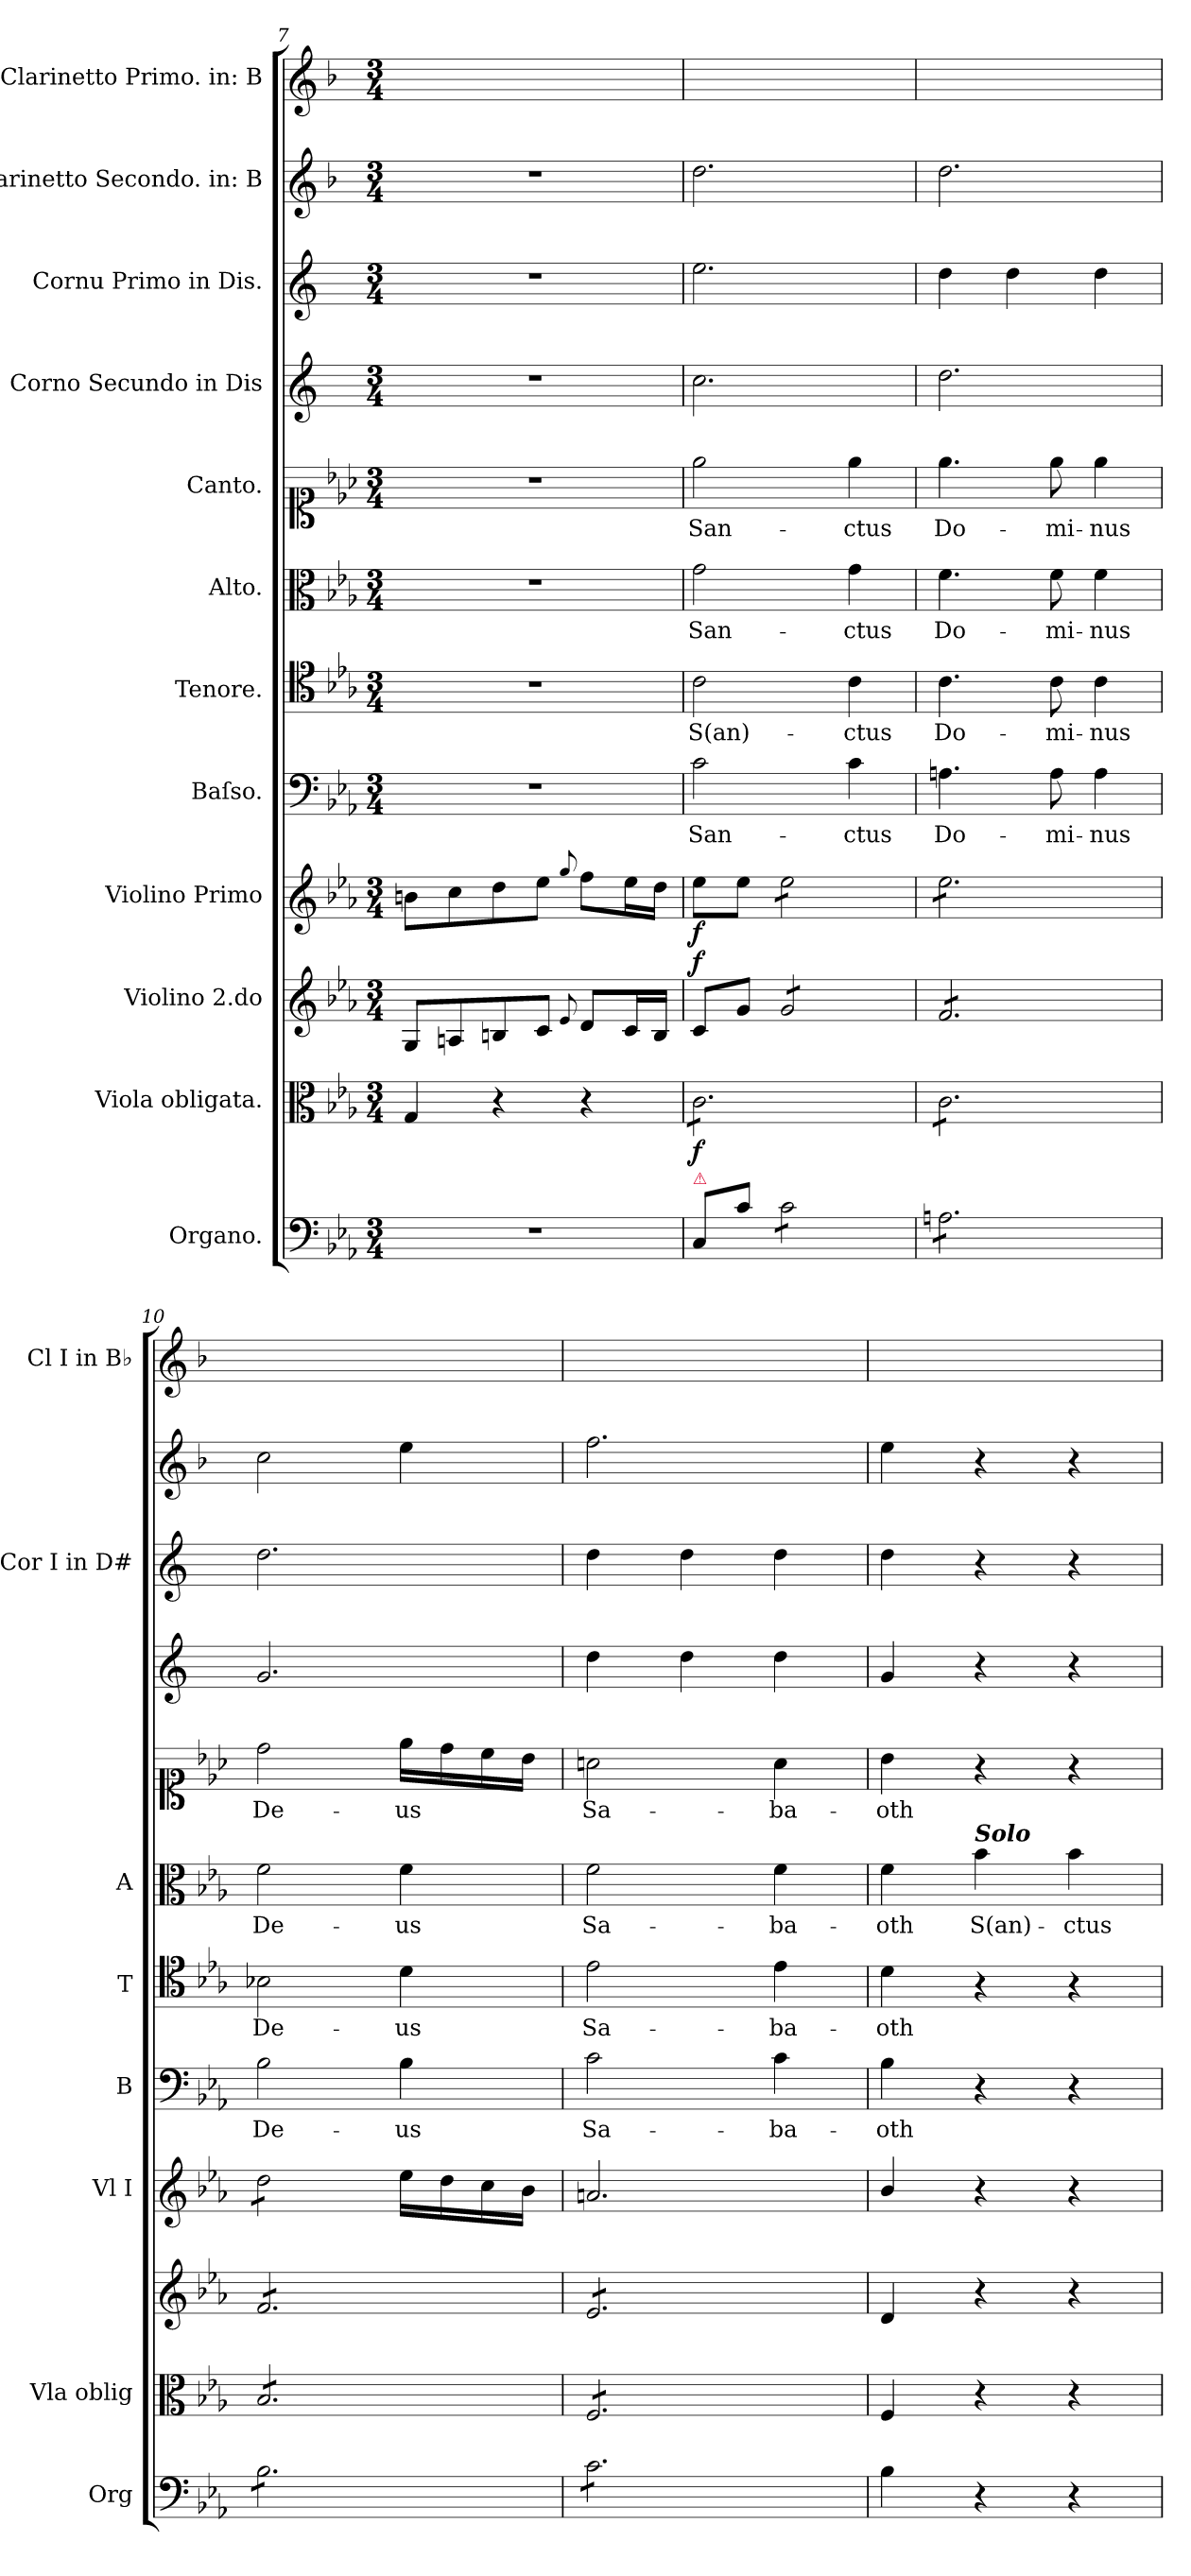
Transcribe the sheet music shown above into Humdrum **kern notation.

**kern	**kern	**dynam	**kern	**dynam	**kern	**dynam	**kern	**text	**kern	**text	**kern	**text	**kern	**text	**kern	**kern	**kern	**kern
*part12	*part11	*part11	*part10	*part10	*part9	*part9	*part8	*part8	*part7	*part7	*part6	*part6	*part5	*part5	*part4	*part3	*part2	*part1
*staff12	*staff11	*staff11	*staff10	*staff10	*staff9	*staff9	*staff8	*staff8	*staff7	*staff7	*staff6	*staff6	*staff5	*staff5	*staff4	*staff3	*staff2	*staff1
*I"Organo.	*I"Viola obligata.	*	*I"Violino 2.do	*	*I"Violino Primo	*	*I"Baſso.	*	*I"Tenore.	*	*I"Alto.	*	*I"Canto.	*	*I"Corno Secundo in Dis	*I"Cornu Primo in Dis.	*I"Clarinetto Secondo. in: B	*I"Clarinetto Primo. in: B
*I'Org	*I'Vla oblig	*	*	*	*I'Vl I	*	*I'B	*	*I'T	*	*I'A	*	*	*	*	*I'Cor I in D#	*	*I'Cl I in B♭
*clefF4	*clefC3	*	*clefG2	*	*clefG2	*	*clefF4	*	*clefC4	*	*clefC3	*	*clefC1	*	*clefG2	*clefG2	*clefG2	*clefG2
*	*	*	*	*	*	*	*	*	*	*	*	*	*	*	*ITrd5c9	*ITrd5c9	*ITrd1c2	*ITrd1c2
*k[b-e-a-]	*k[b-e-a-]	*	*k[b-e-a-]	*	*k[b-e-a-]	*	*k[b-e-a-]	*	*k[b-e-a-]	*	*k[b-e-a-]	*	*k[b-e-a-]	*	*k[b-e-a-]	*k[b-e-a-]	*k[b-e-a-]	*k[b-e-a-]
*E-:	*E-:	*	*E-:	*	*E-:	*	*E-:	*	*E-:	*	*E-:	*	*E-:	*	*E-:	*E-:	*E-:	*E-:
*M3/4	*M3/4	*	*M3/4	*	*M3/4	*	*M3/4	*	*M3/4	*	*M3/4	*	*M3/4	*	*M3/4	*M3/4	*M3/4	*M3/4
=7	=7	=7	=7	=7	=7	=7	=7	=7	=7	=7	=7	=7	=7	=7	=7	=7	=7	=7
2.r	4G/	.	8G/L	.	8bn\L	.	2.r	.	2.r	.	2.r	.	2.r	.	2.r	2.r	2.r	2.ryy
.	.	.	8An/	.	8cc\	.	.	.	.	.	.	.	.	.	.	.	.	.
.	4r	.	8Bn/	.	8dd\	.	.	.	.	.	.	.	.	.	.	.	.	.
.	.	.	8c/J	.	8ee-\J	.	.	.	.	.	.	.	.	.	.	.	.	.
.	.	.	8qqe-/	.	8qqgg/	.	.	.	.	.	.	.	.	.	.	.	.	.
.	4r	.	8d/L	.	8ff\L	.	.	.	.	.	.	.	.	.	.	.	.	.
.	.	.	16c/L	.	16ee-\L	.	.	.	.	.	.	.	.	.	.	.	.	.
.	.	.	16B/JJ	.	16dd\JJ	.	.	.	.	.	.	.	.	.	.	.	.	.
=8	=8	=8	=8	=8	=8	=8	=8	=8	=8	=8	=8	=8	=8	=8	=8	=8	=8	=8
!LO:TX:a:color=crimson:t=⚠	!	!	!	!	!	!	!	!	!	!	!	!	!	!	!	!	!	!
!	!	!	!	!LO:DY:a	!	!	!	!	!	!	!	!	!	!	!	!	!	!
*	*tremolo	*	*	*	*	*	*	*	*	*	*	*	*	*	*	*	*	*
8C\L	8c\L	f	8c/L	f	8ee-\L	f	2c\	San-	2c\	S(an)-	2g\	San-	2ee-\	San-	2.e-\	2.g\	2.cc\	2.ryy
8c/J	8c\	.	8g/J	.	8ee-\J	.	.	.	.	.	.	.	.	.	.	.	.	.
*tremolo	*	*	*	*	*	*	*	*	*	*	*	*	*	*	*	*	*	*
*	*	*	*tremolo	*	*	*	*	*	*	*	*	*	*	*	*	*	*	*
*	*	*	*	*	*tremolo	*	*	*	*	*	*	*	*	*	*	*	*	*
8c\L	8c\	.	8g/L	.	8ee-\L	.	.	.	.	.	.	.	.	.	.	.	.	.
8c\	8c\	.	8g/	.	8ee-\	.	.	.	.	.	.	.	.	.	.	.	.	.
8c\	8c\	.	8g/	.	8ee-\	.	4c\	-ctus	4c\	-ctus	4g\	-ctus	4ee-\	-ctus	.	.	.	.
8c\J	8c\J	.	8g/J	.	8ee-\J	.	.	.	.	.	.	.	.	.	.	.	.	.
=9	=9	=9	=9	=9	=9	=9	=9	=9	=9	=9	=9	=9	=9	=9	=9	=9	=9	=9
8An\L	8c\L	.	8f/L	.	8ee-\L	.	4.An\	Do-	4.c\	Do-	4.f\	Do-	4.ee-\	Do-	2.f\	4f\	2.cc\	2.ryy
8An\	8c\	.	8f/	.	8ee-\	.	.	.	.	.	.	.	.	.	.	.	.	.
8An\	8c\	.	8f/	.	8ee-\	.	.	.	.	.	.	.	.	.	.	4f\	.	.
8An\	8c\	.	8f/	.	8ee-\	.	8A\	-mi-	8c\	-mi-	8f\	-mi-	8ee-\	-mi-	.	.	.	.
8An\	8c\	.	8f/	.	8ee-\	.	4A\	-nus	4c\	-nus	4f\	-nus	4ee-\	-nus	.	4f\	.	.
8An\J	8c\J	.	8f/J	.	8ee-\J	.	.	.	.	.	.	.	.	.	.	.	.	.
=10	=10	=10	=10	=10	=10	=10	=10	=10	=10	=10	=10	=10	=10	=10	=10	=10	=10	=10
8B-\L	8B-/L	.	8f/L	.	8dd\L	.	2B-\	De-	2B-X\	De-	2f\	De-	2dd\	De-	2.B-/	2.f\	2b-\	2.ryy
8B-\	8B-/	.	8f/	.	8dd\	.	.	.	.	.	.	.	.	.	.	.	.	.
8B-\	8B-/	.	8f/	.	8dd\	.	.	.	.	.	.	.	.	.	.	.	.	.
8B-\	8B-/	.	8f/	.	8dd\J	.	.	.	.	.	.	.	.	.	.	.	.	.
*	*	*	*	*	*Xtremolo	*	*	*	*	*	*	*	*	*	*	*	*	*
8B-\	8B-/	.	8f/	.	16ee-\LL	.	4B-\	-us	4d\	-us	4f\	-us	16ee-\LL	-us	.	.	4dd\	.
.	.	.	.	.	16dd\	.	.	.	.	.	.	.	16dd\	.	.	.	.	.
8B-\J	8B-/J	.	8f/J	.	16cc\	.	.	.	.	.	.	.	16cc\	.	.	.	.	.
.	.	.	.	.	16b-\JJ	.	.	.	.	.	.	.	16b-\JJ	.	.	.	.	.
=11	=11	=11	=11	=11	=11	=11	=11	=11	=11	=11	=11	=11	=11	=11	=11	=11	=11	=11
8c\L	8F/L	.	8e-/L	.	2.an/	.	2c\	Sa-	2e-\	Sa-	2f\	Sa-	2an\	Sa-	4f\	4f\	2.ee-\	2.ryy
8c\	8F/	.	8e-/	.	.	.	.	.	.	.	.	.	.	.	.	.	.	.
8c\	8F/	.	8e-/	.	.	.	.	.	.	.	.	.	.	.	4f\	4f\	.	.
8c\	8F/	.	8e-/	.	.	.	.	.	.	.	.	.	.	.	.	.	.	.
8c\	8F/	.	8e-/	.	.	.	4c\	-ba-	4e-\	-ba-	4f\	-ba-	4a\	-ba-	4f\	4f\	.	.
8c\J	8F/J	.	8e-/J	.	.	.	.	.	.	.	.	.	.	.	.	.	.	.
*	*	*	*Xtremolo	*	*	*	*	*	*	*	*	*	*	*	*	*	*	*
*	*Xtremolo	*	*	*	*	*	*	*	*	*	*	*	*	*	*	*	*	*
*Xtremolo	*	*	*	*	*	*	*	*	*	*	*	*	*	*	*	*	*	*
=12	=12	=12	=12	=12	=12	=12	=12	=12	=12	=12	=12	=12	=12	=12	=12	=12	=12	=12
4B-\	4F/	.	4d/	.	4b-/	.	4B-\	-oth	4d\	-oth	4f\	-oth	4b-\	-oth	4B-/	4f\	4dd\	2.ryy
!	!	!	!	!	!	!	!	!	!	!	!LO:TX:a:Bi:t=Solo	!	!	!	!	!	!	!
4r	4r	.	4r	.	4r	.	4r	.	4r	.	4b-\	S(an)-	4r	.	4r	4r	4r	.
4r	4r	.	4r	.	4r	.	4r	.	4r	.	4b-\	-ctus	4r	.	4r	4r	4r	.
=	=	=	=	=	=	=	=	=	=	=	=	=	=	=	=	=	=	=
*-	*-	*-	*-	*-	*-	*-	*-	*-	*-	*-	*-	*-	*-	*-	*-	*-	*-	*-
